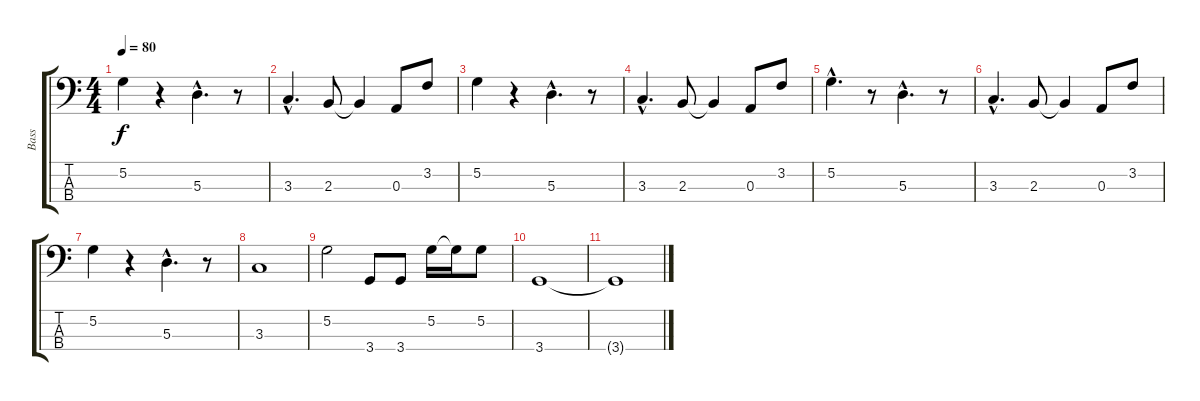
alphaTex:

\track ("Bass" "Bass") {instrument electricbasspick}
\staff {score tabs}
\tuning (G2 D2 A1 E1) {hide}
\ts (4 4)
\tempo 80
\clef f4
\ks c
5.2.4{dy f} r.4 5.3{hac}.4{d} r.8 |
3.3{hac}.4{d} 2.3.8 2.3{t}.4 0.3.8 3.2.8 |
5.2.4 r.4 5.3{hac}.4{d} r.8 |
3.3{hac}.4{d} 2.3.8 2.3{t}.4 0.3.8 3.2.8 |
5.2{hac}.4{d} r.8 5.3{hac}.4{d} r.8 |
3.3{hac}.4{d} 2.3.8 2.3{t}.4 0.3.8 3.2.8 |
5.2.4 r.4 5.3{hac}.4{d} r.8 |
3.3.1 |
5.2.2 3.4.8 3.4.8 5.2.16 5.2{t}.16 5.2.8 |
3.4.1 |
3.4{t}.1
